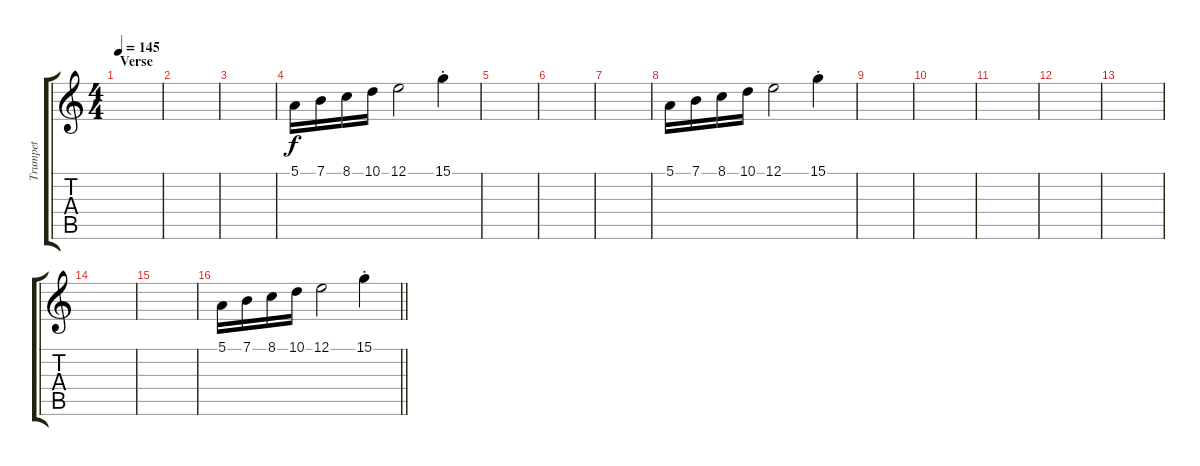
\track ("Trumpet" "Trumpet") {instrument trumpet}
\staff {score tabs}
\tuning (E4 B3 G3 D3 A2 E2) {hide}
\ts (4 4)
\section ("" "Verse")
\tempo 145
\clef g2
\ks c
|
|
|
5.1.16 7.1.16 8.1.16 10.1.16 12.1.2 15.1{st}.4 |
|
|
|
5.1.16 7.1.16 8.1.16 10.1.16 12.1.2 15.1{st}.4 |
|
|
|
|
|
|
|
\barLineRight lightlight
5.1.16 7.1.16 8.1.16 10.1.16 12.1.2 15.1{st}.4
